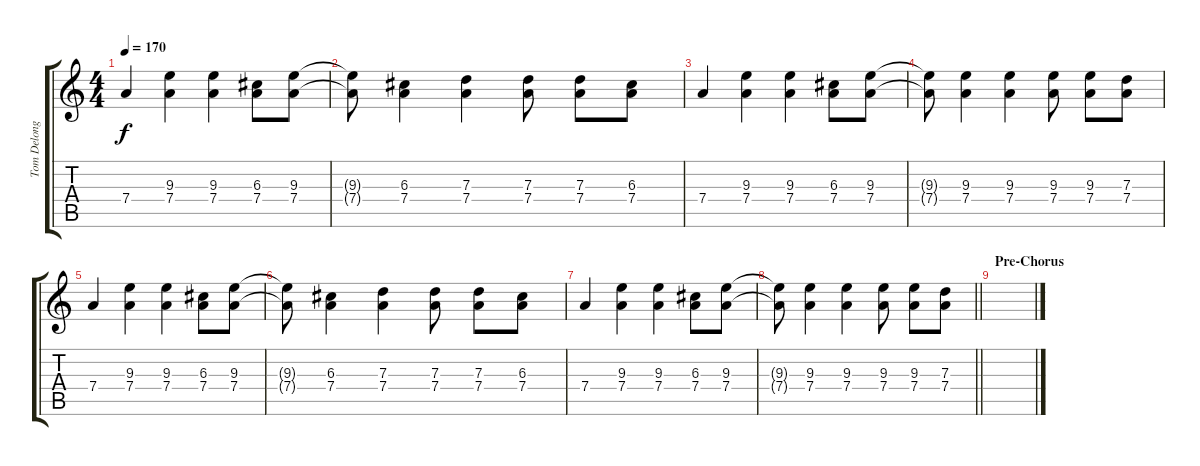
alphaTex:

\track ("Tom Delonge - Guitar" "Tom Delong") {instrument distortionguitar}
\staff {score tabs}
\tuning (E4 B3 G3 D3 A2 E2) {hide}
\ts (4 4)
\tempo 170
\clef g2
\ks c
7.4.4{dy f volume 8 balance 12} (9.3 7.4).4 (9.3 7.4).4 (6.3 7.4).8 (9.3 7.4).8 |
(9.3{t} 7.4{t}).8 (6.3 7.4).4 (7.3 7.4).4 (7.3 7.4).8 (7.3 7.4).8 (6.3 7.4).8 |
7.4.4 (9.3 7.4).4 (9.3 7.4).4 (6.3 7.4).8 (9.3 7.4).8 |
(9.3{t} 7.4{t}).8 (9.3 7.4).4 (9.3 7.4).4 (9.3 7.4).8 (9.3 7.4).8 (7.3 7.4).8 |
7.4.4 (9.3 7.4).4 (9.3 7.4).4 (6.3 7.4).8 (9.3 7.4).8 |
(9.3{t} 7.4{t}).8 (6.3 7.4).4 (7.3 7.4).4 (7.3 7.4).8 (7.3 7.4).8 (6.3 7.4).8 |
7.4.4 (9.3 7.4).4 (9.3 7.4).4 (6.3 7.4).8 (9.3 7.4).8 |
\barLineRight lightlight
(9.3{t} 7.4{t}).8 (9.3 7.4).4 (9.3 7.4).4 (9.3 7.4).8 (9.3 7.4).8 (7.3 7.4).8 |
\section ("" "Pre-Chorus")
